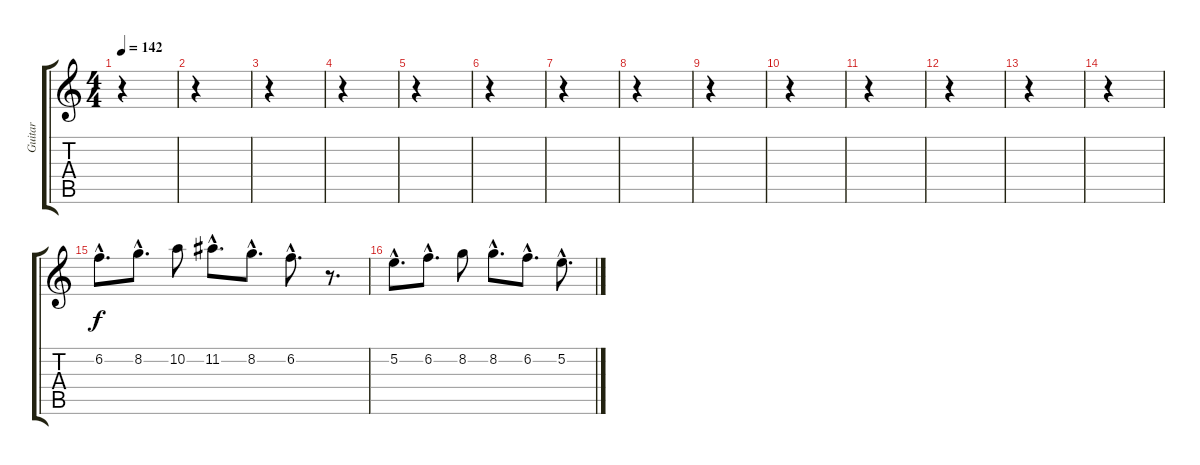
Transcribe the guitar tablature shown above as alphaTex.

\track ("Guitar" "Guitar") {instrument distortionguitar}
\staff {score tabs}
\tuning (E4 B3 G3 D3 A2 E2) {hide}
\ts (4 4)
\tempo 142
\clef g2
\ks c
r.4{dy f} |
r.4 |
r.4 |
r.4 |
r.4 |
r.4 |
r.4 |
r.4 |
r.4 |
r.4 |
r.4 |
r.4 |
r.4 |
r.4 |
6.2{hac}.8{d} 8.2{hac}.8{d} 10.2.8 11.2{hac}.8{d} 8.2{hac}.8{d} 6.2{hac}.8{d} r.8{d} |
5.2{hac}.8{d} 6.2{hac}.8{d} 8.2.8 8.2{hac}.8{d} 6.2{hac}.8{d} 5.2{hac}.8{d}
